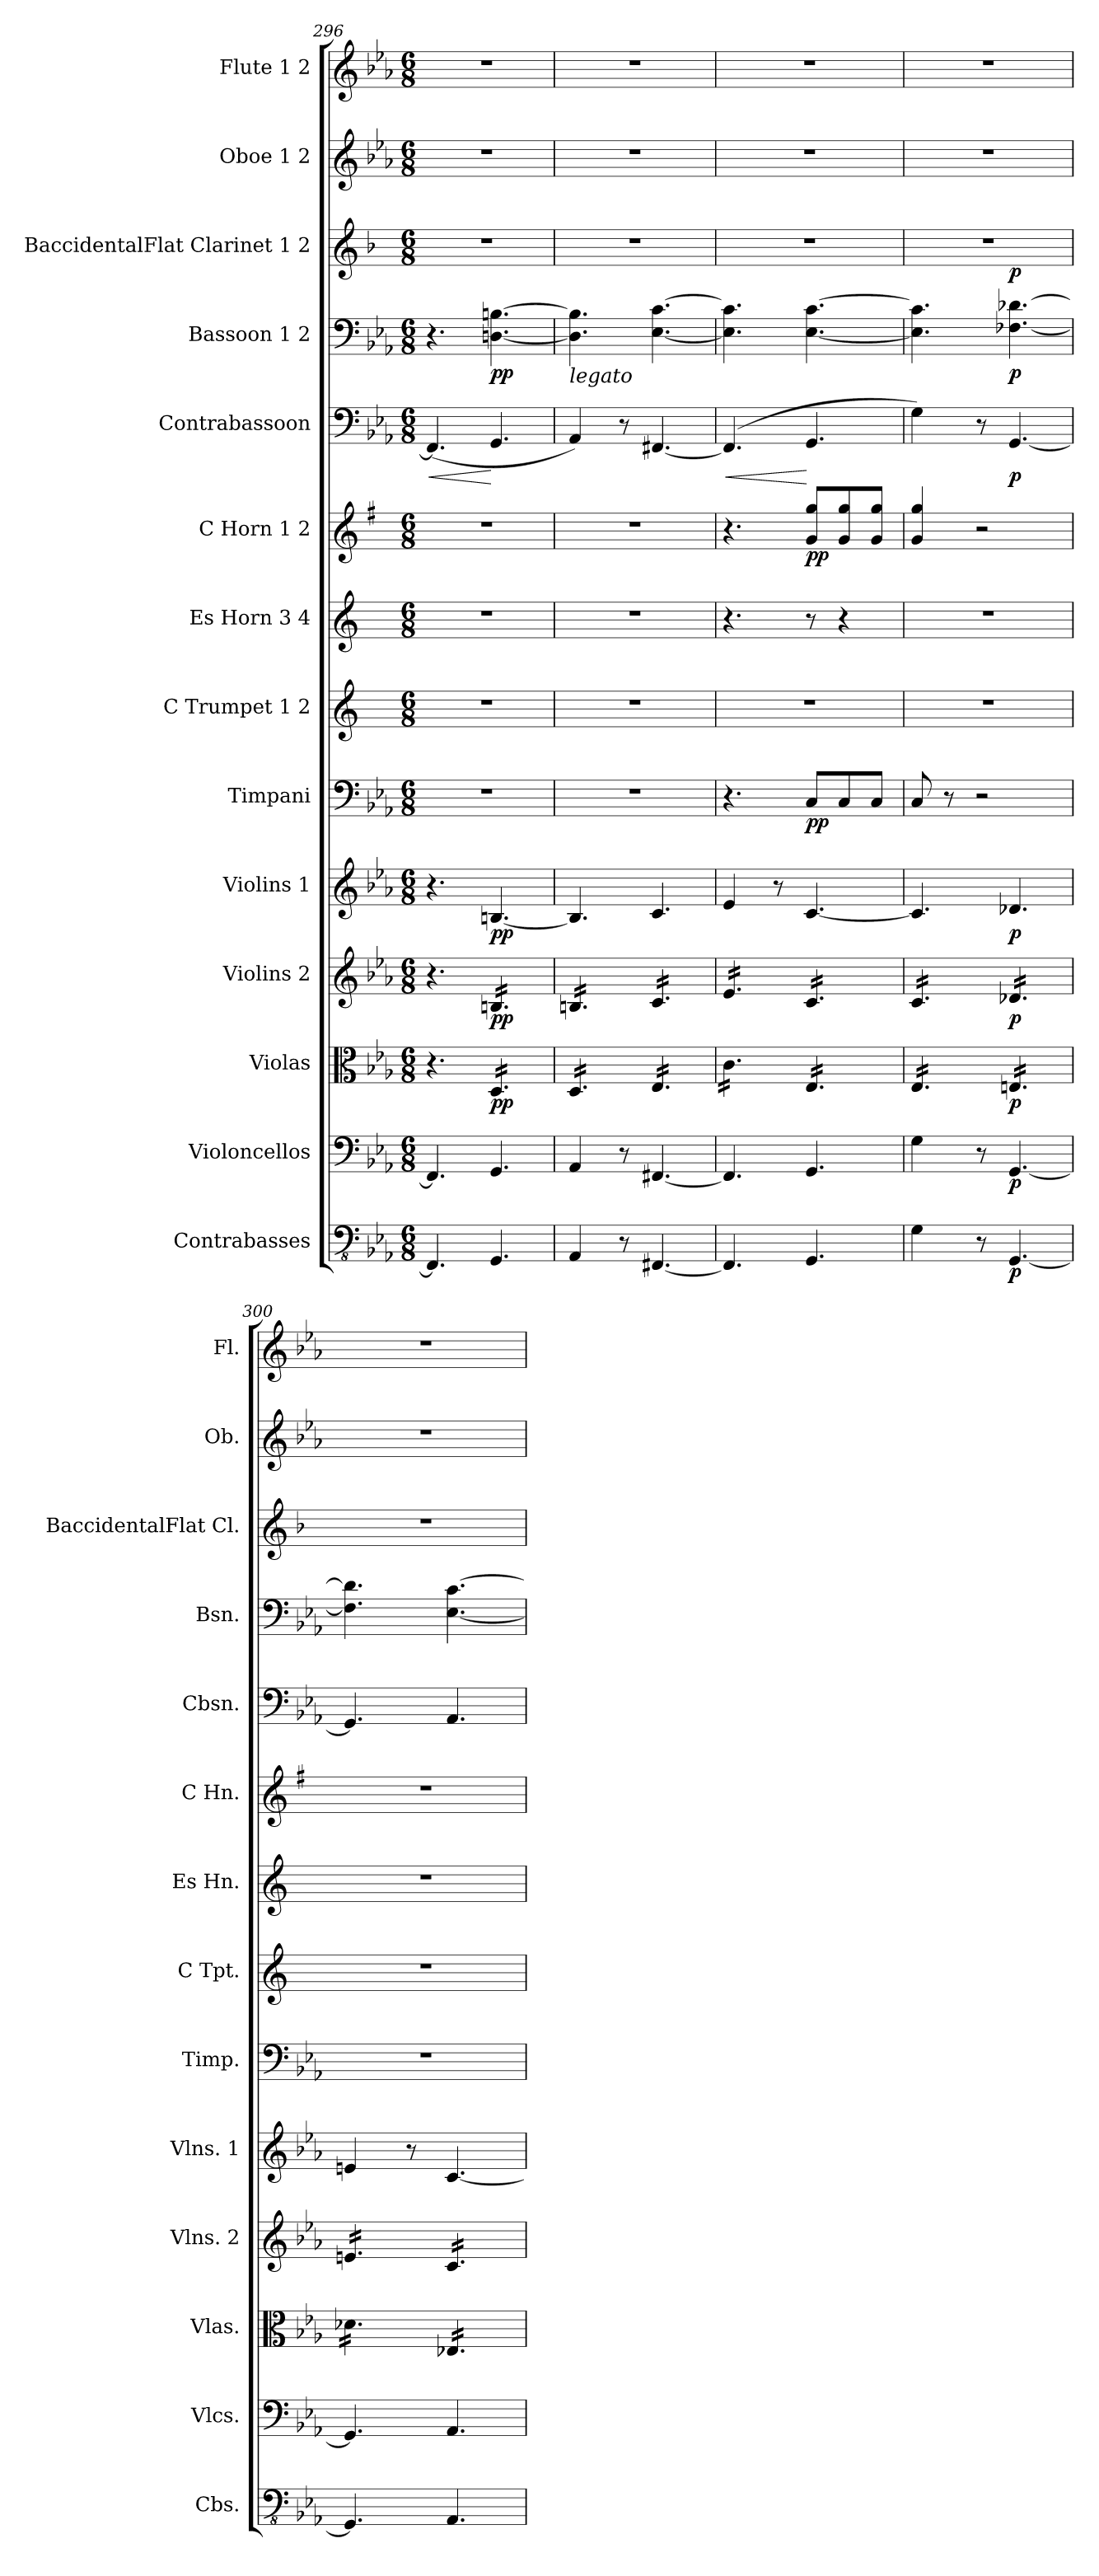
**kern	**dynam	**kern	**dynam	**kern	**dynam	**kern	**dynam	**kern	**dynam	**kern	**dynam	**kern	**kern	**kern	**dynam	**kern	**dynam	**kern	**dynam	**kern	**dynam	**kern	**kern
*part14	*part14	*part13	*part13	*part12	*part12	*part11	*part11	*part10	*part10	*part9	*part9	*part8	*part7	*part6	*part6	*part5	*part5	*part4	*part4	*part3	*part3	*part2	*part1
*staff14	*staff14	*staff13	*staff13	*staff12	*staff12	*staff11	*staff11	*staff10	*staff10	*staff9	*staff9	*staff8	*staff7	*staff6	*staff6	*staff5	*staff5	*staff4	*staff4	*staff3	*staff3	*staff2	*staff1
*I"Contrabasses	*	*I"Violoncellos	*	*I"Violas	*	*I"Violins 2	*	*I"Violins 1	*	*I"Timpani	*	*I"C Trumpet 1 2	*I"Es Horn 3 4	*I"C Horn 1 2	*	*I"Contrabassoon	*	*I"Bassoon 1 2	*	*I"BaccidentalFlat Clarinet 1 2	*	*I"Oboe 1 2	*I"Flute  1 2
*I'Cbs.	*	*I'Vlcs.	*	*I'Vlas.	*	*I'Vlns. 2	*	*I'Vlns. 1	*	*I'Timp.	*	*I'C Tpt.	*I'Es Hn.	*I'C Hn.	*	*I'Cbsn.	*	*I'Bsn.	*	*I'BaccidentalFlat Cl.	*	*I'Ob.	*I'Fl.
*clefFv4	*	*clefF4	*	*clefC3	*	*clefG2	*	*clefG2	*	*clefF4	*	*clefG2	*clefG2	*clefG2	*	*clefF4	*	*clefF4	*	*clefG2	*	*clefG2	*clefG2
*	*	*	*	*	*	*	*	*	*	*	*	*	*ITrd5c9	*ITrd4c7	*	*ITrd7c12	*	*	*	*ITrd1c2	*	*	*
*k[b-e-a-]	*	*k[b-e-a-]	*	*k[b-e-a-]	*	*k[b-e-a-]	*	*k[b-e-a-]	*	*k[b-e-a-]	*	*k[]	*k[b-e-a-]	*k[]	*	*k[b-e-a-]	*	*k[b-e-a-]	*	*k[b-e-a-]	*	*k[b-e-a-]	*k[b-e-a-]
*M6/8	*	*M6/8	*	*M6/8	*	*M6/8	*	*M6/8	*	*M6/8	*	*M6/8	*M6/8	*M6/8	*	*M6/8	*	*M6/8	*	*M6/8	*	*M6/8	*M6/8
=296	=296	=296	=296	=296	=296	=296	=296	=296	=296	=296	=296	=296	=296	=296	=296	=296	=296	=296	=296	=296	=296	=296	=296
!	!	!	!	!	!	!	!	!	!	!	!	!	!	!	!	!	!LO:HP:b	!	!	!	!	!	!
4.FFF#/]	.	4.FF#/]	.	4.r	.	4.r	.	4.r	.	2.r	.	2.r	2.r	2.r	.	(<4.FFF#/]	<	4.r	.	2.r	.	2.r	2.r
!	!	!	!	!	!LO:DY:b	!	!LO:DY:b	!	!LO:DY:b	!	!	!	!	!	!	!	!	!	!LO:DY:b	!	!	!	!
*	*	*	*	*tremolo	*	*	*	*	*	*	*	*	*	*	*	*	*	*	*	*	*	*	*
*	*	*	*	*	*	*tremolo	*	*	*	*	*	*	*	*	*	*	*	*	*	*	*	*	*
4.GGG/	.	4.GG/	.	16D/LL	pp	16Bn/LL	pp	[4.Bn/	pp	.	.	.	.	.	.	4.GGG/	[	[4.Dn\ [4.Bn\	pp	.	.	.	.
.	.	.	.	16D/	.	16Bn/	.	.	.	.	.	.	.	.	.	.	.	.	.	.	.	.	.
.	.	.	.	16D/	.	16Bn/	.	.	.	.	.	.	.	.	.	.	.	.	.	.	.	.	.
.	.	.	.	16D/	.	16Bn/	.	.	.	.	.	.	.	.	.	.	.	.	.	.	.	.	.
.	.	.	.	16D/	.	16Bn/	.	.	.	.	.	.	.	.	.	.	.	.	.	.	.	.	.
.	.	.	.	16D/JJ	.	16Bn/JJ	.	.	.	.	.	.	.	.	.	.	.	.	.	.	.	.	.
=297	=297	=297	=297	=297	=297	=297	=297	=297	=297	=297	=297	=297	=297	=297	=297	=297	=297	=297	=297	=297	=297	=297	=297
!	!	!	!	!	!	!	!	!	!	!	!	!	!	!	!	!	!	!LO:TX:b:i:t=legato	!	!	!	!	!
4AAA-/	.	4AA-/	.	16D/LL	.	16Bn/LL	.	4.B/]	.	2.r	.	2.r	2.r	2.r	.	4AAA-/)	.	4.D\] 4.B\]	.	2.r	.	2.r	2.r
.	.	.	.	16D/	.	16Bn/	.	.	.	.	.	.	.	.	.	.	.	.	.	.	.	.	.
.	.	.	.	16D/	.	16Bn/	.	.	.	.	.	.	.	.	.	.	.	.	.	.	.	.	.
.	.	.	.	16D/	.	16Bn/	.	.	.	.	.	.	.	.	.	.	.	.	.	.	.	.	.
8r	.	8r	.	16D/	.	16Bn/	.	.	.	.	.	.	.	.	.	8r	.	.	.	.	.	.	.
.	.	.	.	16D/JJ	.	16Bn/JJ	.	.	.	.	.	.	.	.	.	.	.	.	.	.	.	.	.
[4.FFF#X/	.	[4.FF#X/	.	16E-/LL	.	16c/LL	.	4.c/	.	.	.	.	.	.	.	[4.FFF#X/	.	[4.E-\ [4.c\	.	.	.	.	.
.	.	.	.	16E-/	.	16c/	.	.	.	.	.	.	.	.	.	.	.	.	.	.	.	.	.
.	.	.	.	16E-/	.	16c/	.	.	.	.	.	.	.	.	.	.	.	.	.	.	.	.	.
.	.	.	.	16E-/	.	16c/	.	.	.	.	.	.	.	.	.	.	.	.	.	.	.	.	.
.	.	.	.	16E-/	.	16c/	.	.	.	.	.	.	.	.	.	.	.	.	.	.	.	.	.
.	.	.	.	16E-/JJ	.	16c/JJ	.	.	.	.	.	.	.	.	.	.	.	.	.	.	.	.	.
=298	=298	=298	=298	=298	=298	=298	=298	=298	=298	=298	=298	=298	=298	=298	=298	=298	=298	=298	=298	=298	=298	=298	=298
!	!	!	!	!	!	!	!	!	!	!	!	!	!	!	!	!	!LO:HP:b	!	!	!	!	!	!
4.FFF#/]	.	4.FF#/]	.	16c\LL	.	16e-/LL	.	4e-/	.	4.r	.	2.r	4.r	4.r	.	(<4.FFF#/]	<	4.E-\] 4.c\]	.	2.r	.	2.r	2.r
.	.	.	.	16c\	.	16e-/	.	.	.	.	.	.	.	.	.	.	.	.	.	.	.	.	.
.	.	.	.	16c\	.	16e-/	.	.	.	.	.	.	.	.	.	.	.	.	.	.	.	.	.
.	.	.	.	16c\	.	16e-/	.	.	.	.	.	.	.	.	.	.	.	.	.	.	.	.	.
.	.	.	.	16c\	.	16e-/	.	8r	.	.	.	.	.	.	.	.	.	.	.	.	.	.	.
.	.	.	.	16c\JJ	.	16e-/JJ	.	.	.	.	.	.	.	.	.	.	.	.	.	.	.	.	.
!	!	!	!	!	!	!	!	!	!	!	!LO:DY:b	!	!	!	!LO:DY:b	!	!	!	!	!	!	!	!
4.GGG/	.	4.GG/	.	16E-/LL	.	16c/LL	.	[4.c/	.	8C/L	pp	.	8r	8c/ 8cc/L	pp	4.GGG/	[	[4.E-\ [4.c\	.	.	.	.	.
.	.	.	.	16E-/	.	16c/	.	.	.	.	.	.	.	.	.	.	.	.	.	.	.	.	.
.	.	.	.	16E-/	.	16c/	.	.	.	8C/	.	.	4r	8c/ 8cc/	.	.	.	.	.	.	.	.	.
.	.	.	.	16E-/	.	16c/	.	.	.	.	.	.	.	.	.	.	.	.	.	.	.	.	.
.	.	.	.	16E-/	.	16c/	.	.	.	8C/J	.	.	.	8c/ 8cc/J	.	.	.	.	.	.	.	.	.
.	.	.	.	16E-/JJ	.	16c/JJ	.	.	.	.	.	.	.	.	.	.	.	.	.	.	.	.	.
=299	=299	=299	=299	=299	=299	=299	=299	=299	=299	=299	=299	=299	=299	=299	=299	=299	=299	=299	=299	=299	=299	=299	=299
*	*	*	*	*	*	*	*	*	*	*	*	*	*	*	*	*	*	*	*	*^	*	*	*
4GG\	.	4G\	.	16E-/LL	.	16c/LL	.	4.c/]	.	8C/	.	2.r	2.r	4c/ 4cc/	.	4GG\)	.	4.E-\] 4.c\]	.	2.r	4.ryy	.	2.r	2.r
.	.	.	.	16E-/	.	16c/	.	.	.	.	.	.	.	.	.	.	.	.	.	.	.	.	.	.
.	.	.	.	16E-/	.	16c/	.	.	.	8r	.	.	.	.	.	.	.	.	.	.	.	.	.	.
.	.	.	.	16E-/	.	16c/	.	.	.	.	.	.	.	.	.	.	.	.	.	.	.	.	.	.
8r	.	8r	.	16E-/	.	16c/	.	.	.	2r	.	.	.	2r	.	8r	.	.	.	.	.	.	.	.
.	.	.	.	16E-/JJ	.	16c/JJ	.	.	.	.	.	.	.	.	.	.	.	.	.	.	.	.	.	.
!	!LO:DY:b	!	!LO:DY:b	!	!LO:DY:b	!	!LO:DY:b	!	!LO:DY:b	!	!	!	!	!	!	!	!LO:DY:b	!	!LO:DY:b	!	!	!LO:DY:b	!	!
[4.GGG/	p	[4.GG/	p	16En/LL	p	16d-X/LL	p	4.d-X/	p	.	.	.	.	.	.	[4.GGG/	p	[4.F-X\ [4.d-X\	p	.	4.ryy	p	.	.
.	.	.	.	16En/	.	16d-X/	.	.	.	.	.	.	.	.	.	.	.	.	.	.	.	.	.	.
.	.	.	.	16En/	.	16d-X/	.	.	.	.	.	.	.	.	.	.	.	.	.	.	.	.	.	.
.	.	.	.	16En/	.	16d-X/	.	.	.	.	.	.	.	.	.	.	.	.	.	.	.	.	.	.
.	.	.	.	16En/	.	16d-X/	.	.	.	.	.	.	.	.	.	.	.	.	.	.	.	.	.	.
.	.	.	.	16En/JJ	.	16d-X/JJ	.	.	.	.	.	.	.	.	.	.	.	.	.	.	.	.	.	.
*	*	*	*	*	*	*	*	*	*	*	*	*	*	*	*	*	*	*	*	*v	*v	*	*	*
=300	=300	=300	=300	=300	=300	=300	=300	=300	=300	=300	=300	=300	=300	=300	=300	=300	=300	=300	=300	=300	=300	=300	=300
4.GGG/]	.	4.GG/]	.	16d-X\LL	.	16en/LL	.	4en/	.	2.r	.	2.r	2.r	2.r	.	4.GGG/]	.	4.F-\] 4.d-\]	.	2.r	.	2.r	2.r
.	.	.	.	16d-X\	.	16en/	.	.	.	.	.	.	.	.	.	.	.	.	.	.	.	.	.
.	.	.	.	16d-X\	.	16en/	.	.	.	.	.	.	.	.	.	.	.	.	.	.	.	.	.
.	.	.	.	16d-X\	.	16en/	.	.	.	.	.	.	.	.	.	.	.	.	.	.	.	.	.
.	.	.	.	16d-X\	.	16en/	.	8r	.	.	.	.	.	.	.	.	.	.	.	.	.	.	.
.	.	.	.	16d-X\JJ	.	16en/JJ	.	.	.	.	.	.	.	.	.	.	.	.	.	.	.	.	.
4.AAA-/	.	4.AA-/	.	16E-X/LL	.	16c/LL	.	[4.c/	.	.	.	.	.	.	.	4.AAA-/	.	[4.E-\ [4.c\	.	.	.	.	.
.	.	.	.	16E-X/	.	16c/	.	.	.	.	.	.	.	.	.	.	.	.	.	.	.	.	.
.	.	.	.	16E-X/	.	16c/	.	.	.	.	.	.	.	.	.	.	.	.	.	.	.	.	.
.	.	.	.	16E-X/	.	16c/	.	.	.	.	.	.	.	.	.	.	.	.	.	.	.	.	.
.	.	.	.	16E-X/	.	16c/	.	.	.	.	.	.	.	.	.	.	.	.	.	.	.	.	.
.	.	.	.	16E-X/JJ	.	16c/JJ	.	.	.	.	.	.	.	.	.	.	.	.	.	.	.	.	.
*	*	*	*	*	*	*Xtremolo	*	*	*	*	*	*	*	*	*	*	*	*	*	*	*	*	*
*	*	*	*	*Xtremolo	*	*	*	*	*	*	*	*	*	*	*	*	*	*	*	*	*	*	*
=	=	=	=	=	=	=	=	=	=	=	=	=	=	=	=	=	=	=	=	=	=	=	=
*-	*-	*-	*-	*-	*-	*-	*-	*-	*-	*-	*-	*-	*-	*-	*-	*-	*-	*-	*-	*-	*-	*-	*-
